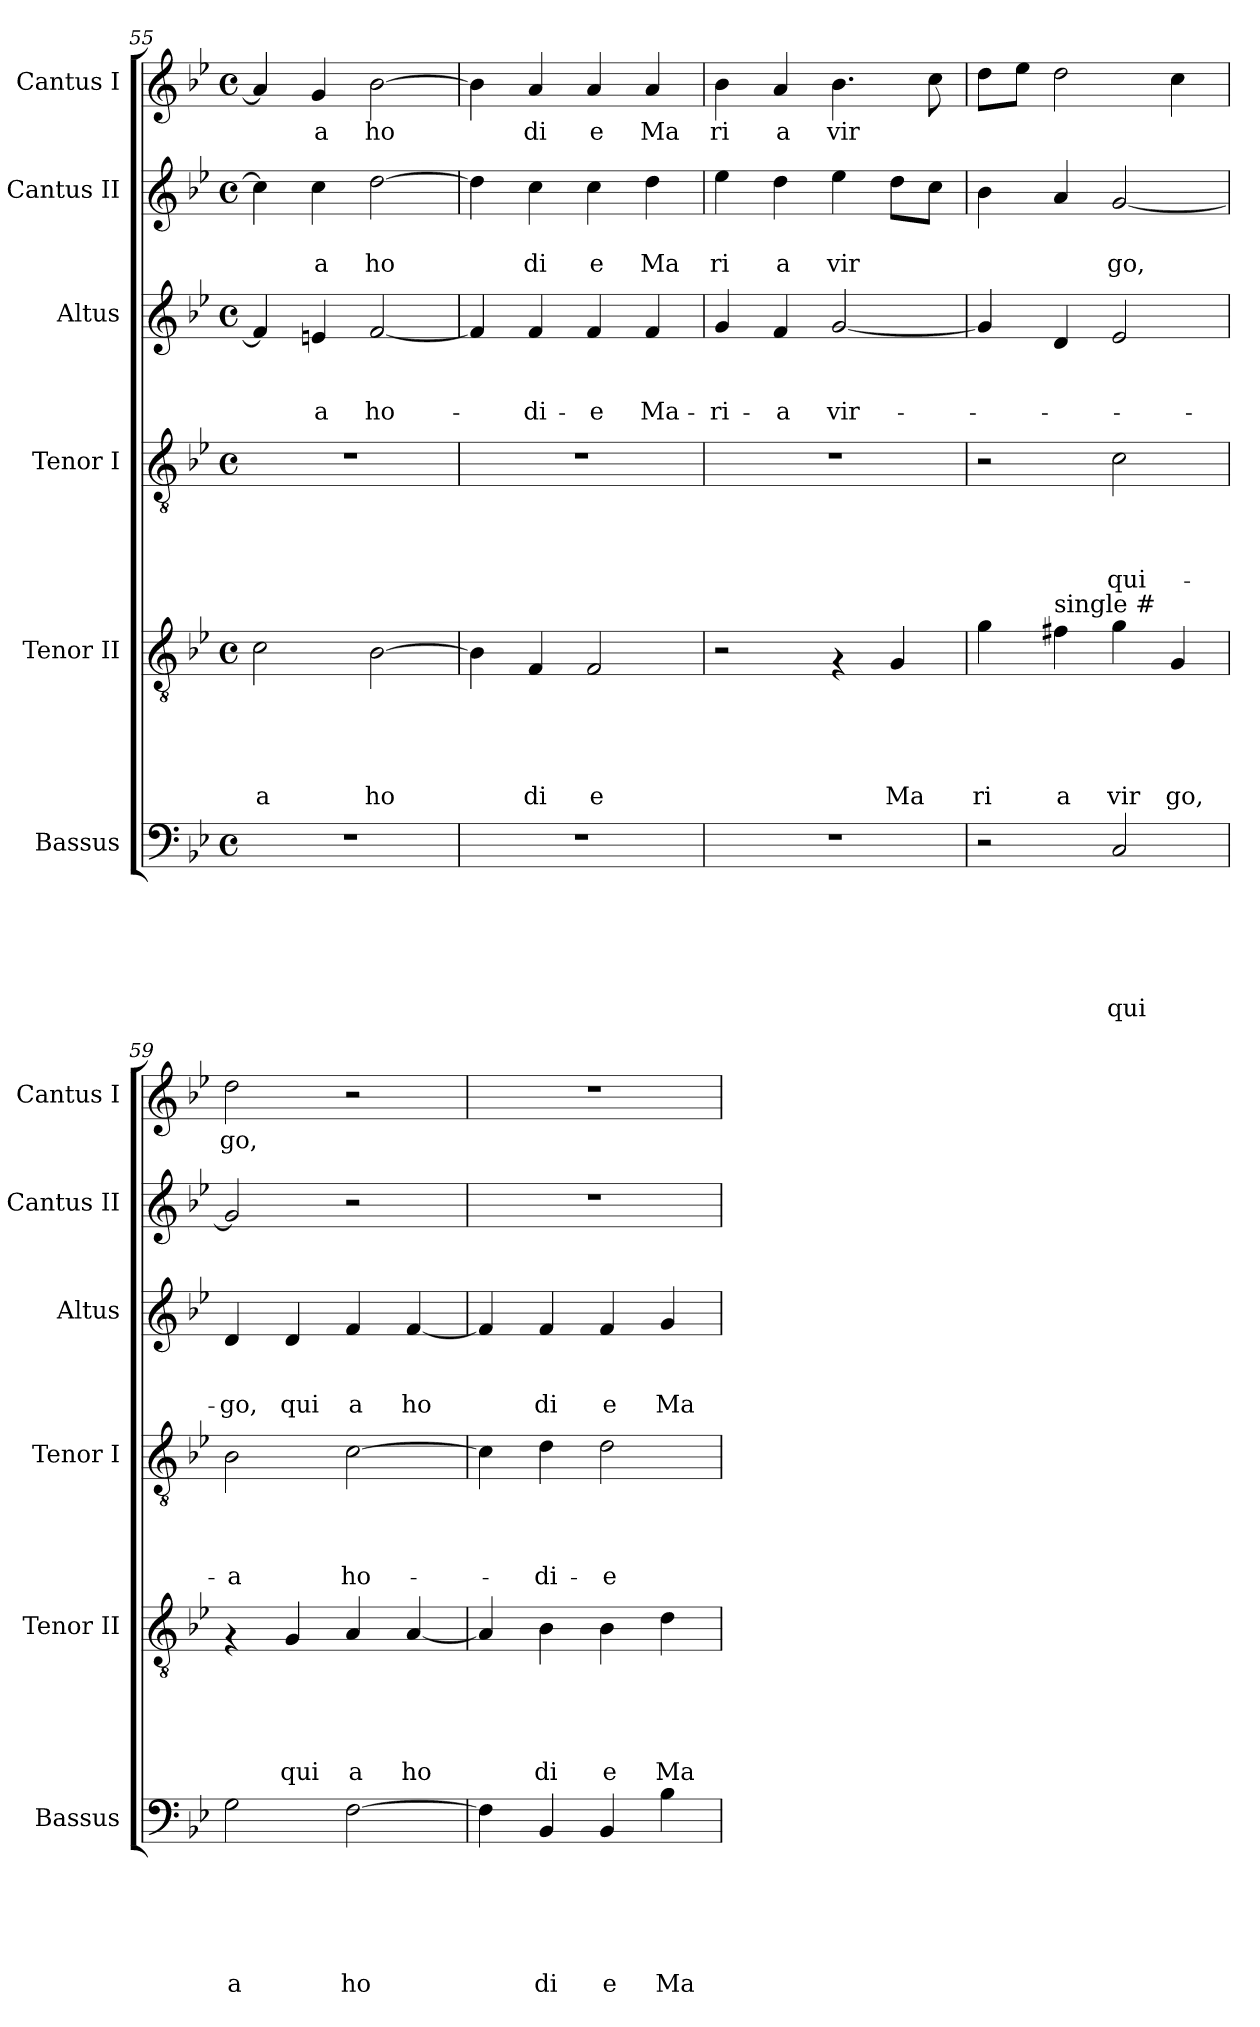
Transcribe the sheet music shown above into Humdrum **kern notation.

**kern	**text	**text	**text	**text	**text	**text	**kern	**text	**text	**text	**text	**text	**kern	**text	**text	**text	**text	**kern	**text	**text	**text	**kern	**text	**text	**kern	**text
*part6	*part6	*part6	*part6	*part6	*part6	*part6	*part5	*part5	*part5	*part5	*part5	*part5	*part4	*part4	*part4	*part4	*part4	*part3	*part3	*part3	*part3	*part2	*part2	*part2	*part1	*part1
*staff6	*staff6	*staff6	*staff6	*staff6	*staff6	*staff6	*staff5	*staff5	*staff5	*staff5	*staff5	*staff5	*staff4	*staff4	*staff4	*staff4	*staff4	*staff3	*staff3	*staff3	*staff3	*staff2	*staff2	*staff2	*staff1	*staff1
*I"Bassus	*	*	*	*	*	*	*I"Tenor II	*	*	*	*	*	*I"Tenor I	*	*	*	*	*I"Altus	*	*	*	*I"Cantus II	*	*	*I"Cantus I	*
*I'Bassus	*	*	*	*	*	*	*I'Tenor II	*	*	*	*	*	*I'Tenor I	*	*	*	*	*I'Altus	*	*	*	*I'Cantus II	*	*	*I'Cantus I	*
*clefF4	*	*	*	*	*	*	*clefGv2	*	*	*	*	*	*clefGv2	*	*	*	*	*clefG2	*	*	*	*clefG2	*	*	*clefG2	*
*k[b-e-]	*	*	*	*	*	*	*k[b-e-]	*	*	*	*	*	*k[b-e-]	*	*	*	*	*k[b-e-]	*	*	*	*k[b-e-]	*	*	*k[b-e-]	*
*B-:	*	*	*	*	*	*	*B-:	*	*	*	*	*	*B-:	*	*	*	*	*B-:	*	*	*	*B-:	*	*	*B-:	*
*M4/4	*	*	*	*	*	*	*M4/4	*	*	*	*	*	*M4/4	*	*	*	*	*M4/4	*	*	*	*M4/4	*	*	*M4/4	*
*met(c)	*	*	*	*	*	*	*met(c)	*	*	*	*	*	*met(c)	*	*	*	*	*met(c)	*	*	*	*met(c)	*	*	*met(c)	*
=55	=55	=55	=55	=55	=55	=55	=55	=55	=55	=55	=55	=55	=55	=55	=55	=55	=55	=55	=55	=55	=55	=55	=55	=55	=55	=55
!	!	!	!	!	!	!	!	!	!	!	!	!LO:LY:b	!	!	!	!	!	!	!	!	!	!	!	!	!	!
1r	.	.	.	.	.	.	2c\	.	.	.	.	a	1r	.	.	.	.	4f/]	.	.	.	4cc\]	.	.	4a/]	.
!	!	!	!	!	!	!	!	!	!	!	!	!	!	!	!	!	!	!	!	!	!LO:LY:b	!	!	!LO:LY:b	!	!LO:LY:b
.	.	.	.	.	.	.	.	.	.	.	.	.	.	.	.	.	.	4en/	.	.	-a	4cc\	.	a	4g/	a
!	!	!	!	!	!	!	!	!	!	!	!	!LO:LY:b	!	!	!	!	!	!	!	!	!LO:LY:b	!	!	!LO:LY:b	!	!LO:LY:b
.	.	.	.	.	.	.	[>2B-\	.	.	.	.	ho	.	.	.	.	.	[<2f/	.	.	ho-	[>2dd\	.	ho	[>2b-\	ho
=56	=56	=56	=56	=56	=56	=56	=56	=56	=56	=56	=56	=56	=56	=56	=56	=56	=56	=56	=56	=56	=56	=56	=56	=56	=56	=56
1r	.	.	.	.	.	.	4B-\]	.	.	.	.	.	1r	.	.	.	.	4f/]	.	.	.	4dd\]	.	.	4b-\]	.
!	!	!	!	!	!	!	!	!	!	!	!	!LO:LY:b	!	!	!	!	!	!	!	!	!LO:LY:b	!	!	!LO:LY:b	!	!LO:LY:b
.	.	.	.	.	.	.	4F/	.	.	.	.	di	.	.	.	.	.	4f/	.	.	-di-	4cc\	.	di	4a/	di
!	!	!	!	!	!	!	!	!	!	!	!	!LO:LY:b	!	!	!	!	!	!	!	!	!LO:LY:b	!	!	!LO:LY:b	!	!LO:LY:b
.	.	.	.	.	.	.	2F/	.	.	.	.	e	.	.	.	.	.	4f/	.	.	-e	4cc\	.	e	4a/	e
!	!	!	!	!	!	!	!	!	!	!	!	!	!	!	!	!	!	!	!	!	!LO:LY:b	!	!	!LO:LY:b	!	!LO:LY:b
.	.	.	.	.	.	.	.	.	.	.	.	.	.	.	.	.	.	4f/	.	.	Ma-	4dd\	.	Ma	4a/	Ma
=57	=57	=57	=57	=57	=57	=57	=57	=57	=57	=57	=57	=57	=57	=57	=57	=57	=57	=57	=57	=57	=57	=57	=57	=57	=57	=57
!	!	!	!	!	!	!	!	!	!	!	!	!	!	!	!	!	!	!	!	!	!LO:LY:b	!	!	!LO:LY:b	!	!LO:LY:b
1r	.	.	.	.	.	.	2r	.	.	.	.	.	1r	.	.	.	.	4g/	.	.	-ri-	4ee-\	.	ri	4b-\	ri
!	!	!	!	!	!	!	!	!	!	!	!	!	!	!	!	!	!	!	!	!	!LO:LY:b	!	!	!LO:LY:b	!	!LO:LY:b
.	.	.	.	.	.	.	.	.	.	.	.	.	.	.	.	.	.	4f/	.	.	-a	4dd\	.	a	4a/	a
!	!	!	!	!	!	!	!	!	!	!	!	!	!	!	!	!	!	!	!	!	!LO:LY:b	!	!	!LO:LY:b	!	!LO:LY:b
.	.	.	.	.	.	.	4rF	.	.	.	.	.	.	.	.	.	.	[<2g/	.	.	vir-	4ee-\	.	vir	4.b-\	vir
!	!	!	!	!	!	!	!	!	!	!	!	!LO:LY:b	!	!	!	!	!	!	!	!	!	!	!	!	!	!
.	.	.	.	.	.	.	4G/	.	.	.	.	Ma	.	.	.	.	.	.	.	.	.	8dd\L	.	.	.	.
.	.	.	.	.	.	.	.	.	.	.	.	.	.	.	.	.	.	.	.	.	.	8cc\J	.	.	8cc\	.
=58	=58	=58	=58	=58	=58	=58	=58	=58	=58	=58	=58	=58	=58	=58	=58	=58	=58	=58	=58	=58	=58	=58	=58	=58	=58	=58
!	!	!	!	!	!	!	!	!	!	!	!	!LO:LY:b	!	!	!	!	!	!	!	!	!	!	!	!	!	!
2r	.	.	.	.	.	.	4g\	.	.	.	.	ri	2r	.	.	.	.	4g/]	.	.	.	4b-\	.	.	8dd\L	.
.	.	.	.	.	.	.	.	.	.	.	.	.	.	.	.	.	.	.	.	.	.	.	.	.	8ee-\J	.
!	!	!	!	!	!	!	!LO:TX:a:t=single #	!	!	!	!	!	!	!	!	!	!	!	!	!	!	!	!	!	!	!
!	!	!	!	!	!	!	!	!	!	!	!	!LO:LY:b	!	!	!	!	!	!	!	!	!	!	!	!	!	!
.	.	.	.	.	.	.	4f#\	.	.	.	.	a	.	.	.	.	.	4d/	.	.	.	4a/	.	.	2dd\	.
!	!	!	!	!	!	!LO:LY:b	!	!	!	!	!	!LO:LY:b	!	!	!	!	!LO:LY:b	!	!	!	!	!	!	!LO:LY:b	!	!
2C/	.	.	.	.	.	qui	4g\	.	.	.	.	vir	2c\	.	.	.	qui-	2e-/	.	.	.	[<2g/	.	go,	.	.
!	!	!	!	!	!	!	!	!	!	!	!	!LO:LY:b	!	!	!	!	!	!	!	!	!	!	!	!	!	!
.	.	.	.	.	.	.	4G/	.	.	.	.	go,	.	.	.	.	.	.	.	.	.	.	.	.	4cc\	.
!!LO:PB:g=z
=59	=59	=59	=59	=59	=59	=59	=59	=59	=59	=59	=59	=59	=59	=59	=59	=59	=59	=59	=59	=59	=59	=59	=59	=59	=59	=59
!	!	!	!	!	!	!LO:LY:b	!	!	!	!	!	!	!	!	!	!	!LO:LY:b	!	!	!	!LO:LY:b	!	!	!	!	!LO:LY:b
2G\	.	.	.	.	.	a	4rF	.	.	.	.	.	2B-\	.	.	.	-a	4d/	.	.	-go,	2g/]	.	.	2dd\	go,
!	!	!	!	!	!	!	!	!	!	!	!	!LO:LY:b	!	!	!	!	!	!	!	!	!LO:LY:b	!	!	!	!	!
.	.	.	.	.	.	.	4G/	.	.	.	.	qui	.	.	.	.	.	4d/	.	.	qui	.	.	.	.	.
!	!	!	!	!	!	!LO:LY:b	!	!	!	!	!	!LO:LY:b	!	!	!	!	!LO:LY:b	!	!	!	!LO:LY:b	!	!	!	!	!
[>2F\	.	.	.	.	.	ho	4A/	.	.	.	.	a	[>2c\	.	.	.	ho-	4f/	.	.	a	2r	.	.	2r	.
!	!	!	!	!	!	!	!	!	!	!	!	!LO:LY:b	!	!	!	!	!	!	!	!	!LO:LY:b	!	!	!	!	!
.	.	.	.	.	.	.	[<4A/	.	.	.	.	ho	.	.	.	.	.	[<4f/	.	.	ho	.	.	.	.	.
=60	=60	=60	=60	=60	=60	=60	=60	=60	=60	=60	=60	=60	=60	=60	=60	=60	=60	=60	=60	=60	=60	=60	=60	=60	=60	=60
4F\]	.	.	.	.	.	.	4A/]	.	.	.	.	.	4c\]	.	.	.	.	4f/]	.	.	.	1r	.	.	1r	.
!	!	!	!	!	!	!LO:LY:b	!	!	!	!	!	!LO:LY:b	!	!	!	!	!LO:LY:b	!	!	!	!LO:LY:b	!	!	!	!	!
4BB-/	.	.	.	.	.	di	4B-\	.	.	.	.	di	4d\	.	.	.	-di-	4f/	.	.	di	.	.	.	.	.
!	!	!	!	!	!	!LO:LY:b	!	!	!	!	!	!LO:LY:b	!	!	!	!	!LO:LY:b	!	!	!	!LO:LY:b	!	!	!	!	!
4BB-/	.	.	.	.	.	e	4B-\	.	.	.	.	e	2d\	.	.	.	-e	4f/	.	.	e	.	.	.	.	.
!	!	!	!	!	!	!LO:LY:b	!	!	!	!	!	!LO:LY:b	!	!	!	!	!	!	!	!	!LO:LY:b	!	!	!	!	!
4B-\	.	.	.	.	.	Ma	4d\	.	.	.	.	Ma	.	.	.	.	.	4g/	.	.	Ma	.	.	.	.	.
=	=	=	=	=	=	=	=	=	=	=	=	=	=	=	=	=	=	=	=	=	=	=	=	=	=	=
*-	*-	*-	*-	*-	*-	*-	*-	*-	*-	*-	*-	*-	*-	*-	*-	*-	*-	*-	*-	*-	*-	*-	*-	*-	*-	*-
